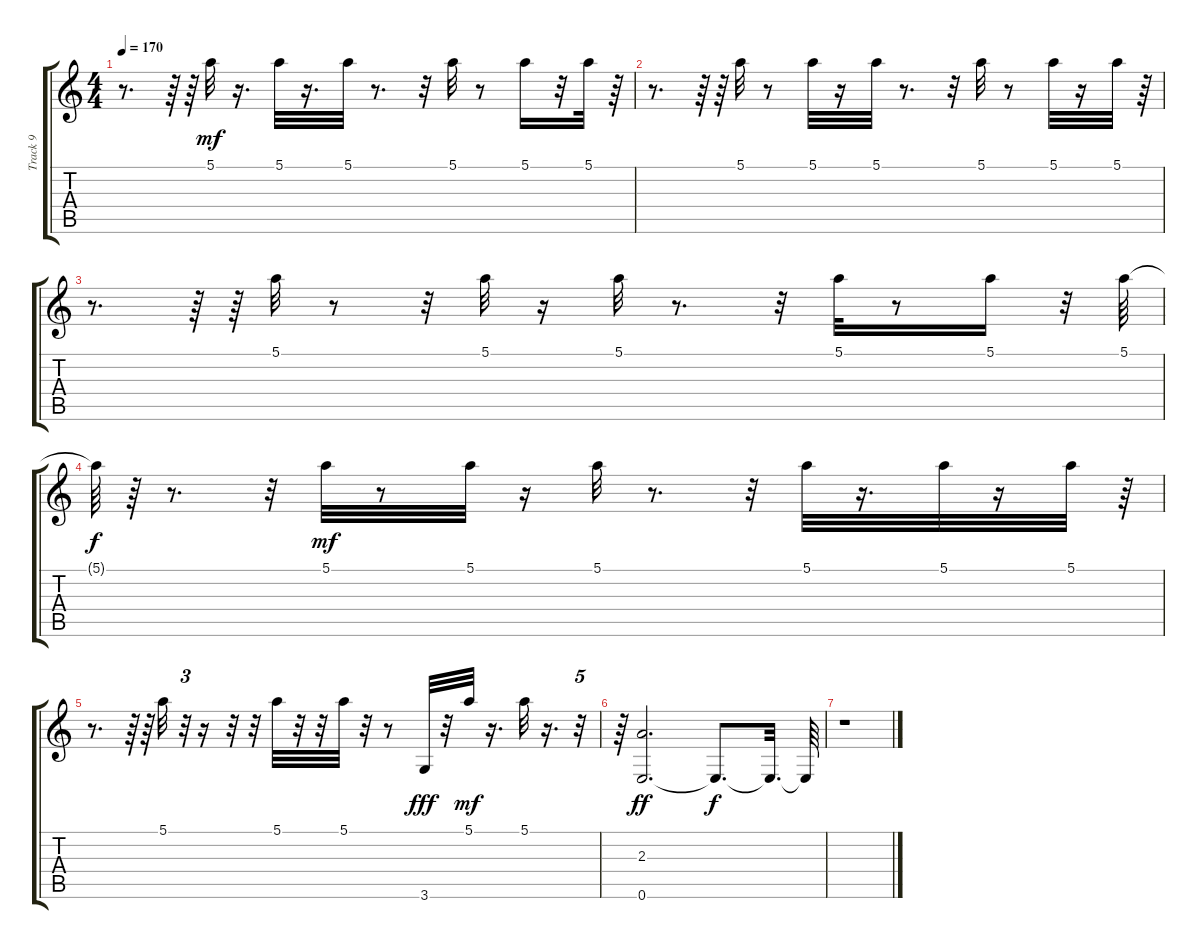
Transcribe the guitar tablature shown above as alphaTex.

\track ("Track 9" "Track 9") {instrument acousticguitarsteel}
\staff {score tabs}
\tuning (E4 B3 G3 D3 A2 E2) {hide}
\ts (4 4)
\tempo 170
\clef g2
\ks c
r.8{d dy mf} r.64 r.64 5.1.32 r.16{d} 5.1.32 r.16{d} 5.1.32 r.8{d} r.32 5.1.32 r.8 5.1.16 r.32 5.1.32 r.64 |
r.8{d} r.64 r.64 5.1.32 r.8 5.1.32 r.16 5.1.32 r.8{d} r.32 5.1.32 r.8 5.1.32 r.16 5.1.32 r.64 |
r.8{d} r.64 r.64 5.1.32 r.8 r.32 5.1.32 r.16 5.1.32 r.8{d} r.32 5.1.32 r.8 5.1.16 r.32 5.1.64 |
5.1{t}.64{dy f} r.64 r.8{d} r.32 5.1.32{dy mf} r.8 5.1.32 r.16 5.1.32 r.8{d} r.32 5.1.32 r.16{d} 5.1.32 r.16 5.1.32 r.64 |
r.8{d} r.64 r.64 5.1.32 r.32{tu (3 2)} r.16 r.32 r.32 5.1.32 r.32 r.32 5.1.32 r.32 r.8 3.6.32{dy fff} r.32 5.1.32{dy mf} r.16{d} 5.1.32 r.16{d} r.32{tu (5 4)} |
r.64 (2.3 0.6).2{d dy ff} 0.6{t}.8{d dy f} 0.6{t}.32{d} 0.6{t}.64 |
r.1
